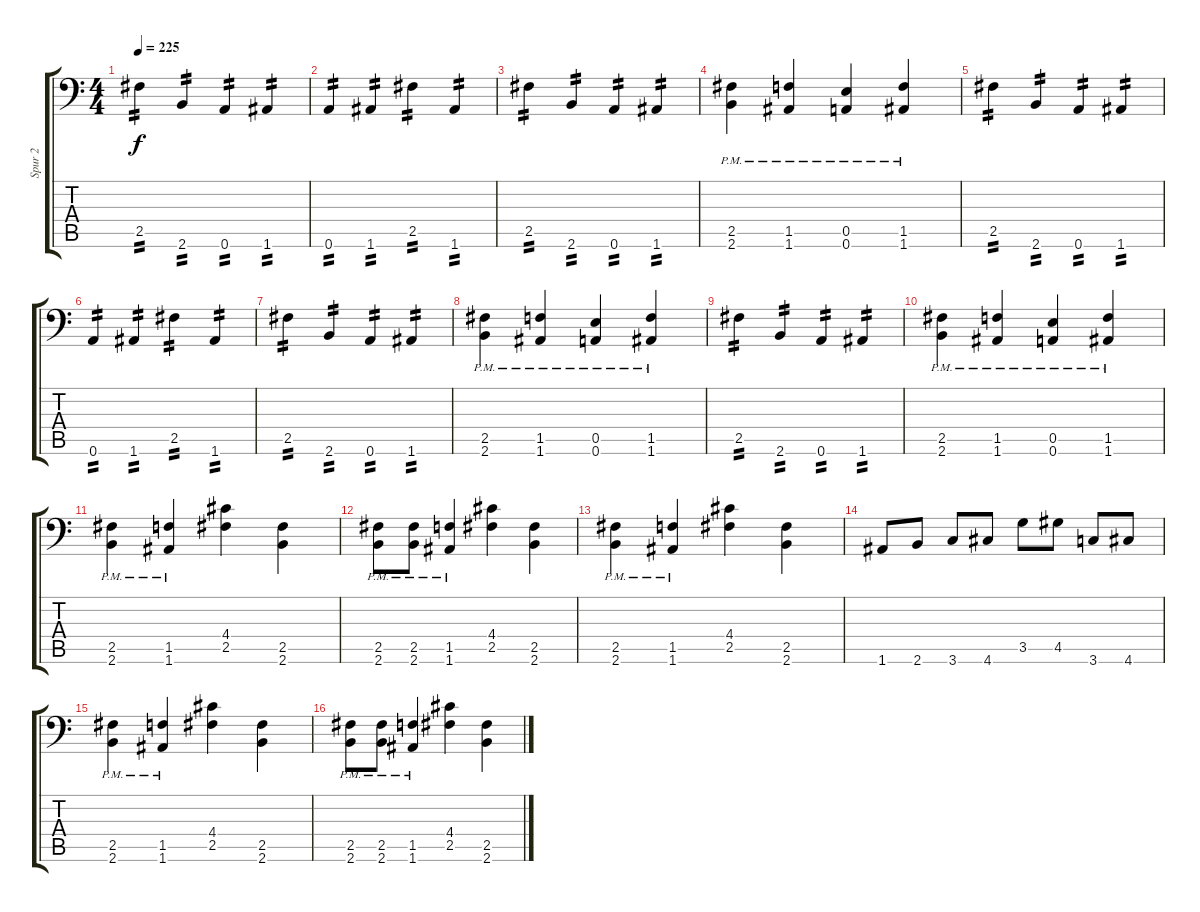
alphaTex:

\track ("Spur 2" "Spur 2") {instrument distortionguitar}
\staff {score tabs}
\tuning (B3 Gb3 D3 A2 E2 A1) {hide}
\ts (4 4)
\tempo 225
\clef f4
\ks c
2.5.4{tp 2 dy f} 2.6.4{tp 2} 0.6.4{tp 2} 1.6.4{tp 2} |
0.6.4{tp 2} 1.6.4{tp 2} 2.5.4{tp 2} 1.6.4{tp 2} |
2.5.4{tp 2} 2.6.4{tp 2} 0.6.4{tp 2} 1.6.4{tp 2} |
(2.5{pm} 2.6{pm}).4 (1.5{pm} 1.6{pm}).4 (0.5{pm} 0.6{pm}).4 (1.5{pm} 1.6{pm}).4 |
2.5.4{tp 2} 2.6.4{tp 2} 0.6.4{tp 2} 1.6.4{tp 2} |
0.6.4{tp 2} 1.6.4{tp 2} 2.5.4{tp 2} 1.6.4{tp 2} |
2.5.4{tp 2} 2.6.4{tp 2} 0.6.4{tp 2} 1.6.4{tp 2} |
(2.5{pm} 2.6{pm}).4 (1.5{pm} 1.6{pm}).4 (0.5{pm} 0.6{pm}).4 (1.5{pm} 1.6{pm}).4 |
2.5.4{tp 2} 2.6.4{tp 2} 0.6.4{tp 2} 1.6.4{tp 2} |
(2.5{pm} 2.6{pm}).4 (1.5{pm} 1.6{pm}).4 (0.5{pm} 0.6{pm}).4 (1.5{pm} 1.6{pm}).4 |
(2.5{pm} 2.6{pm}).4 (1.5{pm} 1.6{pm}).4 (4.4 2.5).4 (2.5 2.6).4 |
(2.5{pm} 2.6{pm}).8 (2.5{pm} 2.6{pm}).8 (1.5{pm} 1.6{pm}).4 (4.4 2.5).4 (2.5 2.6).4 |
(2.5{pm} 2.6{pm}).4 (1.5{pm} 1.6{pm}).4 (4.4 2.5).4 (2.5 2.6).4 |
1.6.8 2.6.8 3.6.8 4.6.8 3.5.8 4.5.8 3.6.8 4.6.8 |
(2.5{pm} 2.6{pm}).4 (1.5{pm} 1.6{pm}).4 (4.4 2.5).4 (2.5 2.6).4 |
(2.5{pm} 2.6{pm}).8 (2.5{pm} 2.6{pm}).8 (1.5{pm} 1.6{pm}).4 (4.4 2.5).4 (2.5 2.6).4
